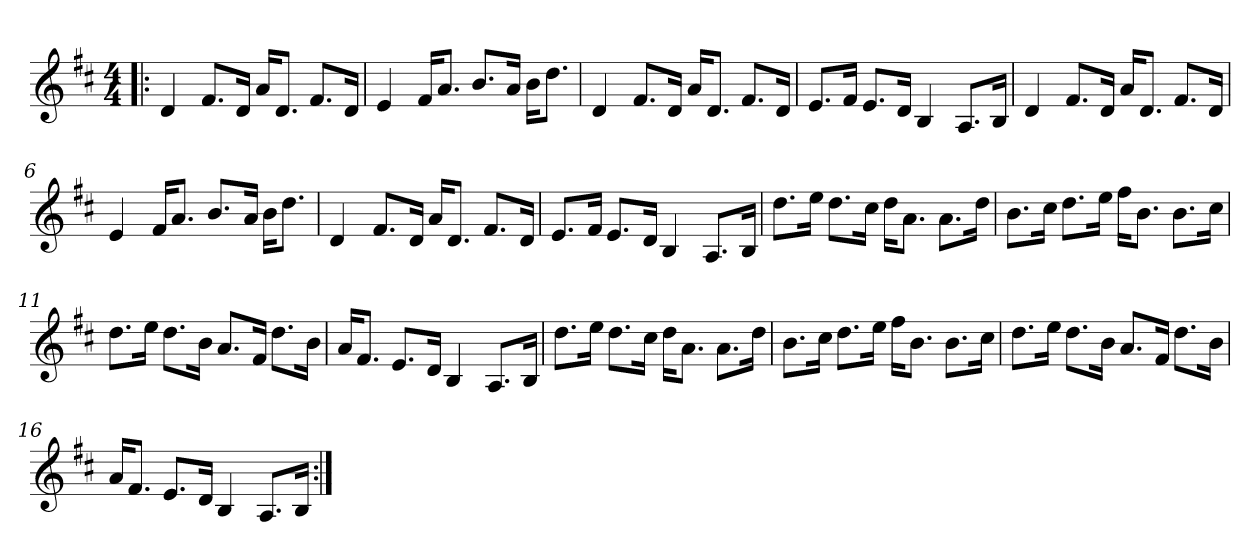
**kern
*part1
*staff1
*clefG2
*k[f#c#]
*D:
*M4/4
*MM64
=1!|:
4d/
8.f#/L
16d/Jk
16a/KL
8.d/J
8.f#/L
16d/Jk
=2
4e/
16f#/KL
8.a/J
8.b/L
16a/Jk
16b\KL
8.dd\J
=3
4d/
8.f#/L
16d/Jk
16a/KL
8.d/J
8.f#/L
16d/Jk
=4
8.e/L
16f#/Jk
8.e/L
16d/Jk
4B/
8.A/L
16B/Jk
=5
4d/
8.f#/L
16d/Jk
16a/KL
8.d/J
8.f#/L
16d/Jk
!!LO:LB:g=z
=6
4e/
16f#/KL
8.a/J
8.b/L
16a/Jk
16b\KL
8.dd\J
=7
4d/
8.f#/L
16d/Jk
16a/KL
8.d/J
8.f#/L
16d/Jk
=8
8.e/L
16f#/Jk
8.e/L
16d/Jk
4B/
8.A/L
16B/Jk
=9
8.dd\L
16ee\Jk
8.dd\L
16cc#\Jk
16dd\KL
8.a\J
8.a\L
16dd\Jk
=10
8.b\L
16cc#\Jk
8.dd\L
16ee\Jk
16ff#\KL
8.b\J
8.b\L
16cc#\Jk
!!LO:LB:g=z
=11
8.dd\L
16ee\Jk
8.dd\L
16b\Jk
8.a/L
16f#/Jk
8.dd\L
16b\Jk
=12
16a/KL
8.f#/J
8.e/L
16d/Jk
4B/
8.A/L
16B/Jk
=13
8.dd\L
16ee\Jk
8.dd\L
16cc#\Jk
16dd\KL
8.a\J
8.a\L
16dd\Jk
=14
8.b\L
16cc#\Jk
8.dd\L
16ee\Jk
16ff#\KL
8.b\J
8.b\L
16cc#\Jk
!!LO:LB:g=z
=15
8.dd\L
16ee\Jk
8.dd\L
16b\Jk
8.a/L
16f#/Jk
8.dd\L
16b\Jk
=16
16a/KL
8.f#/J
8.e/L
16d/Jk
4B/
8.A/L
16B/Jk
=:|!
*-
